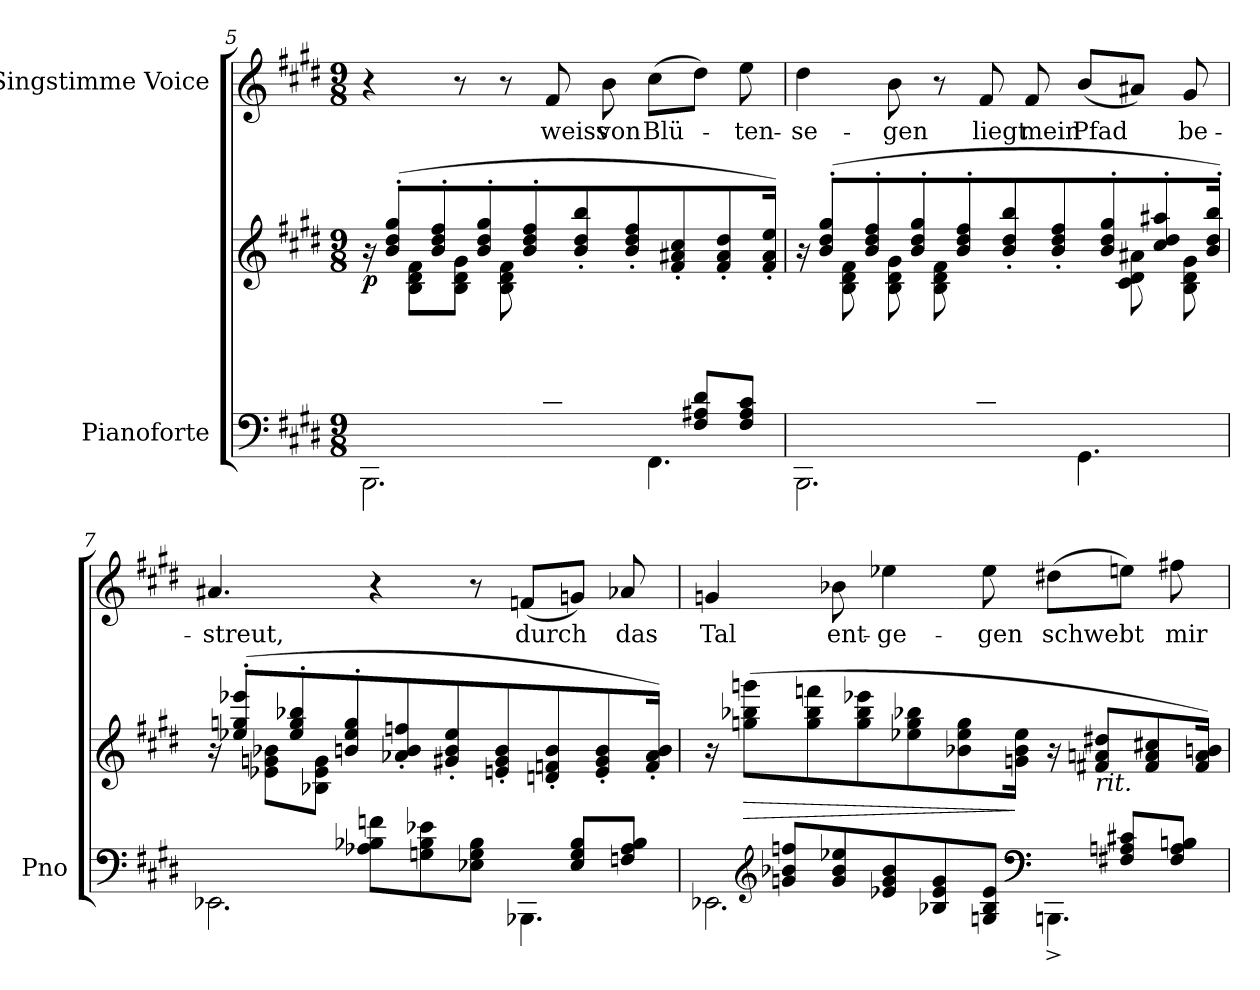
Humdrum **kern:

**kern	**kern	**dynam	**kern	**text
*part2	*part2	*part2	*part1	*part1
*staff3	*staff2	*staff2/3	*staff1	*staff1
*I"Pianoforte	*	*	*I"Singstimme Voice	*
*I'Pno	*	*	*	*
!!LO:LB:g=z
*clefF4	*clefG2	*	*clefG2	*
*k[f#c#g#d#]	*k[f#c#g#d#]	*	*k[f#c#g#d#]	*
*M9/8	*M9/8	*	*M9/8	*
=5	=5	=5	=5	=5
*^	*^	*	*	*
!	!	!	!	!LO:DY:b	!	!
8ryy	2.BBB\	16r	8ryy	p	4r	.
.	.	(>8b/'> 8dd#/'> 8gg#/'>L	.	.	.	.
4.ryy	.	.	8B\ 8d#\ 8f#\L	.	.	.
.	.	8b/'> 8dd#/'> 8ff#/'>	.	.	.	.
.	.	.	8B\ 8d#\ 8g#\J	.	8r	.
.	.	8b/'> 8dd#/'> 8gg#/'>	.	.	.	.
.	.	.	8B\ 8d#\ 8f#\L	.	8r	.
.	.	8b/'> 8dd#/'> 8ff#/'>	.	.	.	.
!	!	!	!	!	!	!LO:LY:b
8F#/ 8B/ 8d#/	.	.	2ryy	.	8f#/	weiss
.	.	8b/'> 8dd#/'> 8bb/'>	.	.	.	.
!	!	!	!	!	!	!LO:LY:b
8D#/ 8F#/ 8B/J	.	.	.	.	8b\	von
.	.	8b/'> 8dd#/'> 8ff#/'>	.	.	.	.
!	!	!	!	!	!	!LO:LY:b
8ryy	4.FF#\	.	.	.	(8cc#\L	Blü-
.	.	8f#/'> 8a#X/'> 8cc#/'>	.	.	.	.
8F#/ 8A#X/ 8d#/L	.	.	.	.	8dd#\J)	.
.	.	8f#/'> 8a#/'> 8dd#/'>	.	.	.	.
!	!	!	!	!	!	!LO:LY:b
8F#/ 8A#/ 8c#/J	.	.	8ryy	.	8ee\	-ten-
.	.	16f#/'> 16a#/'> 16ee/'>Jk)	.	.	.	.
=6	=6	=6	=6	=6	=6	=6
!	!	!	!	!	!	!LO:LY:b
8ryy	2.BBB\	16r	8ryy	.	4dd#\	-se-
.	.	(>8b/'> 8dd#/'> 8gg#/'>L	.	.	.	.
4.ryy	.	.	8B\ 8d#\ 8f#\L	.	.	.
.	.	8b/'> 8dd#/'> 8ff#/'>	.	.	.	.
!	!	!	!	!	!	!LO:LY:b
.	.	.	8B\ 8d#\ 8g#\	.	8b\	-gen
.	.	8b/'> 8dd#/'> 8gg#/'>	.	.	.	.
.	.	.	8B\ 8d#\ 8f#\	.	8r	.
.	.	8b/'> 8dd#/'> 8ff#/'>	.	.	.	.
!	!	!	!	!	!	!LO:LY:b
8F#/ 8B/ 8d#/	.	.	4.ryy	.	8f#/	liegt
.	.	8b/'> 8dd#/'> 8bb/'>	.	.	.	.
!	!	!	!	!	!	!LO:LY:b
8D#/ 8F#/ 8B/J	.	.	.	.	8f#/	mein
.	.	8b/'> 8dd#/'> 8ff#/'>	.	.	.	.
!	!	!	!	!	!	!LO:LY:b
8ryy	4.GG#\	.	.	.	(8b/L	Pfad
.	.	8b/'> 8dd#/'> 8gg#/'>	.	.	.	.
4ryy	.	.	8c#\ 8d#\ 8a#X\L	.	8a#X/J)	.
.	.	8cc#/'> 8dd#/'> 8aa#X/'>	.	.	.	.
!	!	!	!	!	!	!LO:LY:b
.	.	.	8B\ 8d#\ 8g#\J	.	8g#/	be-
.	.	16b/'> 16dd#/'> 16bb/'>Jk)	.	.	.	.
!!LO:LB:g=z
=7	=7	=7	=7	=7	=7	=7
!	!	!	!	!	!	!LO:LY:b
8ryy	2.EE-X\	16r	8ryy	.	4.a#X/	-streut,
.	.	(>8ee-X/'> 8ggn/'> 8eee-X/'>L	.	.	.	.
4ryy	.	.	8e-X\ 8gn\ 8b-X\L	.	.	.
.	.	8ee-/'> 8gg/'> 8bb-X/'>	.	.	.	.
.	.	.	8B-X\ 8e-\ 8g\J	.	.	.
.	.	8bn/'> 8ee-/'> 8gg/'>	.	.	.	.
8A-X\ 8B-X\ 8fn\L	.	.	2.ryy	.	4r	.
.	.	8a-X/'> 8b/'> 8ffn/'>	.	.	.	.
8Gn\ 8B-\ 8e-X\	.	.	.	.	.	.
.	.	8g#X/'> 8b/'> 8ee-/'>	.	.	.	.
8E-X\ 8G\ 8B-\J	.	.	.	.	8r	.
.	.	8en/'> 8g#/'> 8b/'>	.	.	.	.
!	!	!	!	!	!	!LO:LY:b
8ryy	4.BBB-X\	.	.	.	(8fn/L	durch
.	.	8dn/'> 8fn/'> 8b/'>	.	.	.	.
8E-/ 8G/ 8B-/L	.	.	.	.	8gn/J)	.
.	.	8e/'> 8g#/'> 8b/'>	.	.	.	.
!	!	!	!	!	!	!LO:LY:b
8Fn/ 8A-/ 8B-/J	.	.	.	.	8a-X/	das
.	.	16f/'> 16a-/'> 16b/'>Jk)	.	.	.	.
*	*	*v	*v	*	*	*
=8	=8	=8	=8	=8	=8
!	!	!	!	!	!LO:LY:b
8ryy	2.EE-X\	16r	.	4gn/	Tal
!	!	!	!LO:HP:b	!	!
.	.	(>8ggn\ 8bb-X\ 8gggn\L	>	.	.
*clefG2	*	*	*	*	*
8gn/ 8b-X/ 8ffn/L	.	.	.	.	.
.	.	8gg\ 8bb-\ 8fffn\	.	.	.
!	!	!	!	!	!LO:LY:b
8g/ 8b-/ 8ee-X/	.	.	.	8b-X\	ent-
.	.	8gg\ 8bb-\ 8eee-X\	.	.	.
!	!	!	!	!	!LO:LY:b
8e-X/ 8g/ 8b-/	.	.	.	4ee-X\	-ge-
.	.	8ee-X\ 8gg\ 8bb-X\	.	.	.
8B-X/ 8e-/ 8g/	.	.	.	.	.
.	.	8b-X\ 8ee-\ 8gg\	.	.	.
!	!	!	!	!	!LO:LY:b
8Gn/ 8B-/ 8e-/J	.	.	.	8ee-\	-gen
.	.	16gn\ 16b-\ 16ee-\Jk	]	.	.
*clefF4	*	*	*	*	*
!	!	!	!	!	!LO:LY:b
8ryy	4.BBBn^\	16r	.	(8dd#X\L	schwebt
!	!	!LO:TX:b:i:t=rit.	!	!	!
.	.	8f#X/ 8an/ 8dd#X/L	.	.	.
8F#X/ 8An/ 8c#X/L	.	.	.	8een\J)	.
.	.	8f#/ 8a/ 8cc#X/	.	.	.
!	!	!	!	!	!LO:LY:b
8F#/ 8A/ 8Bn/J	.	.	.	8ff#X\	mir
.	.	16f#/ 16a/ 16bn/Jk)	.	.	.
*v	*v	*	*	*	*
=	=	=	=	=
*-	*-	*-	*-	*-
